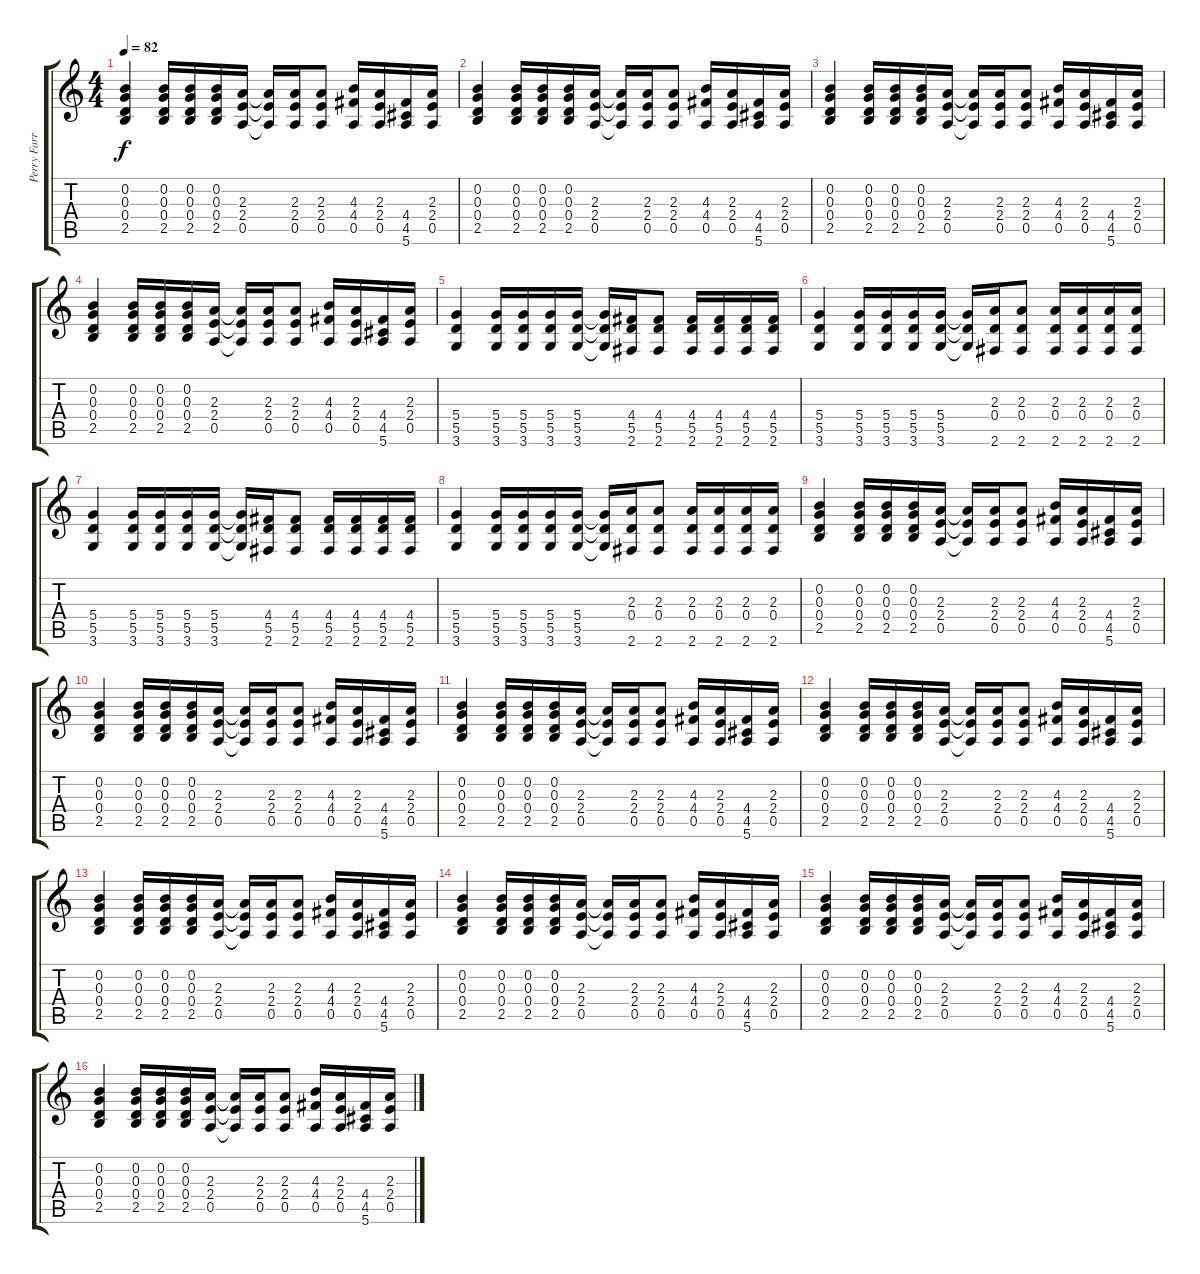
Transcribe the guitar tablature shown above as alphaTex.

\track ("Perry Farrell" "Perry Farr") {instrument electricguitarclean}
\staff {score tabs}
\tuning (E4 B3 G3 D3 A2 E2) {hide}
\ts (4 4)
\tempo 82
\clef g2
\ks c
(0.2 0.3 0.4 2.5).4{dy f} (0.2 0.3 0.4 2.5).16 (0.2 0.3 0.4 2.5).16 (0.2 0.3 0.4 2.5).16 (2.3 2.4 0.5).16 (2.3{t} 2.4{t} 0.5{t}).16 (2.3 2.4 0.5).16 (2.3 2.4 0.5).8 (4.3 4.4 0.5).16 (2.3 2.4 0.5).16 (4.4 4.5 5.6).16 (2.3 2.4 0.5).16 |
(0.2 0.3 0.4 2.5).4 (0.2 0.3 0.4 2.5).16 (0.2 0.3 0.4 2.5).16 (0.2 0.3 0.4 2.5).16 (2.3 2.4 0.5).16 (2.3{t} 2.4{t} 0.5{t}).16 (2.3 2.4 0.5).16 (2.3 2.4 0.5).8 (4.3 4.4 0.5).16 (2.3 2.4 0.5).16 (4.4 4.5 5.6).16 (2.3 2.4 0.5).16 |
(0.2 0.3 0.4 2.5).4 (0.2 0.3 0.4 2.5).16 (0.2 0.3 0.4 2.5).16 (0.2 0.3 0.4 2.5).16 (2.3 2.4 0.5).16 (2.3{t} 2.4{t} 0.5{t}).16 (2.3 2.4 0.5).16 (2.3 2.4 0.5).8 (4.3 4.4 0.5).16 (2.3 2.4 0.5).16 (4.4 4.5 5.6).16 (2.3 2.4 0.5).16 |
(0.2 0.3 0.4 2.5).4 (0.2 0.3 0.4 2.5).16 (0.2 0.3 0.4 2.5).16 (0.2 0.3 0.4 2.5).16 (2.3 2.4 0.5).16 (2.3{t} 2.4{t} 0.5{t}).16 (2.3 2.4 0.5).16 (2.3 2.4 0.5).8 (4.3 4.4 0.5).16 (2.3 2.4 0.5).16 (4.4 4.5 5.6).16 (2.3 2.4 0.5).16 |
(5.4 5.5 3.6).4 (5.4 5.5 3.6).16 (5.4 5.5 3.6).16 (5.4 5.5 3.6).16 (5.4 5.5 3.6).16 (5.4{t} 5.5{t} 3.6{t}).16 (4.4 5.5 2.6).16 (4.4 5.5 2.6).8 (4.4 5.5 2.6).16 (4.4 5.5 2.6).16 (4.4 5.5 2.6).16 (4.4 5.5 2.6).16 |
(5.4 5.5 3.6).4 (5.4 5.5 3.6).16 (5.4 5.5 3.6).16 (5.4 5.5 3.6).16 (5.4 5.5 3.6).16 (5.4{t} 5.5{t} 3.6{t}).16 (2.3 0.4 2.6).16 (2.3 0.4 2.6).8 (2.3 0.4 2.6).16 (2.3 0.4 2.6).16 (2.3 0.4 2.6).16 (2.3 0.4 2.6).16 |
(5.4 5.5 3.6).4 (5.4 5.5 3.6).16 (5.4 5.5 3.6).16 (5.4 5.5 3.6).16 (5.4 5.5 3.6).16 (5.4{t} 5.5{t} 3.6{t}).16 (4.4 5.5 2.6).16 (4.4 5.5 2.6).8 (4.4 5.5 2.6).16 (4.4 5.5 2.6).16 (4.4 5.5 2.6).16 (4.4 5.5 2.6).16 |
(5.4 5.5 3.6).4 (5.4 5.5 3.6).16 (5.4 5.5 3.6).16 (5.4 5.5 3.6).16 (5.4 5.5 3.6).16 (5.4{t} 5.5{t} 3.6{t}).16 (2.3 0.4 2.6).16 (2.3 0.4 2.6).8 (2.3 0.4 2.6).16 (2.3 0.4 2.6).16 (2.3 0.4 2.6).16 (2.3 0.4 2.6).16 |
(0.2 0.3 0.4 2.5).4 (0.2 0.3 0.4 2.5).16 (0.2 0.3 0.4 2.5).16 (0.2 0.3 0.4 2.5).16 (2.3 2.4 0.5).16 (2.3{t} 2.4{t} 0.5{t}).16 (2.3 2.4 0.5).16 (2.3 2.4 0.5).8 (4.3 4.4 0.5).16 (2.3 2.4 0.5).16 (4.4 4.5 5.6).16 (2.3 2.4 0.5).16 |
(0.2 0.3 0.4 2.5).4 (0.2 0.3 0.4 2.5).16 (0.2 0.3 0.4 2.5).16 (0.2 0.3 0.4 2.5).16 (2.3 2.4 0.5).16 (2.3{t} 2.4{t} 0.5{t}).16 (2.3 2.4 0.5).16 (2.3 2.4 0.5).8 (4.3 4.4 0.5).16 (2.3 2.4 0.5).16 (4.4 4.5 5.6).16 (2.3 2.4 0.5).16 |
(0.2 0.3 0.4 2.5).4 (0.2 0.3 0.4 2.5).16 (0.2 0.3 0.4 2.5).16 (0.2 0.3 0.4 2.5).16 (2.3 2.4 0.5).16 (2.3{t} 2.4{t} 0.5{t}).16 (2.3 2.4 0.5).16 (2.3 2.4 0.5).8 (4.3 4.4 0.5).16 (2.3 2.4 0.5).16 (4.4 4.5 5.6).16 (2.3 2.4 0.5).16 |
(0.2 0.3 0.4 2.5).4 (0.2 0.3 0.4 2.5).16 (0.2 0.3 0.4 2.5).16 (0.2 0.3 0.4 2.5).16 (2.3 2.4 0.5).16 (2.3{t} 2.4{t} 0.5{t}).16 (2.3 2.4 0.5).16 (2.3 2.4 0.5).8 (4.3 4.4 0.5).16 (2.3 2.4 0.5).16 (4.4 4.5 5.6).16 (2.3 2.4 0.5).16 |
(0.2 0.3 0.4 2.5).4 (0.2 0.3 0.4 2.5).16 (0.2 0.3 0.4 2.5).16 (0.2 0.3 0.4 2.5).16 (2.3 2.4 0.5).16 (2.3{t} 2.4{t} 0.5{t}).16 (2.3 2.4 0.5).16 (2.3 2.4 0.5).8 (4.3 4.4 0.5).16 (2.3 2.4 0.5).16 (4.4 4.5 5.6).16 (2.3 2.4 0.5).16 |
(0.2 0.3 0.4 2.5).4 (0.2 0.3 0.4 2.5).16 (0.2 0.3 0.4 2.5).16 (0.2 0.3 0.4 2.5).16 (2.3 2.4 0.5).16 (2.3{t} 2.4{t} 0.5{t}).16 (2.3 2.4 0.5).16 (2.3 2.4 0.5).8 (4.3 4.4 0.5).16 (2.3 2.4 0.5).16 (4.4 4.5 5.6).16 (2.3 2.4 0.5).16 |
(0.2 0.3 0.4 2.5).4 (0.2 0.3 0.4 2.5).16 (0.2 0.3 0.4 2.5).16 (0.2 0.3 0.4 2.5).16 (2.3 2.4 0.5).16 (2.3{t} 2.4{t} 0.5{t}).16 (2.3 2.4 0.5).16 (2.3 2.4 0.5).8 (4.3 4.4 0.5).16 (2.3 2.4 0.5).16 (4.4 4.5 5.6).16 (2.3 2.4 0.5).16 |
(0.2 0.3 0.4 2.5).4 (0.2 0.3 0.4 2.5).16 (0.2 0.3 0.4 2.5).16 (0.2 0.3 0.4 2.5).16 (2.3 2.4 0.5).16 (2.3{t} 2.4{t} 0.5{t}).16 (2.3 2.4 0.5).16 (2.3 2.4 0.5).8 (4.3 4.4 0.5).16 (2.3 2.4 0.5).16 (4.4 4.5 5.6).16 (2.3 2.4 0.5).16
